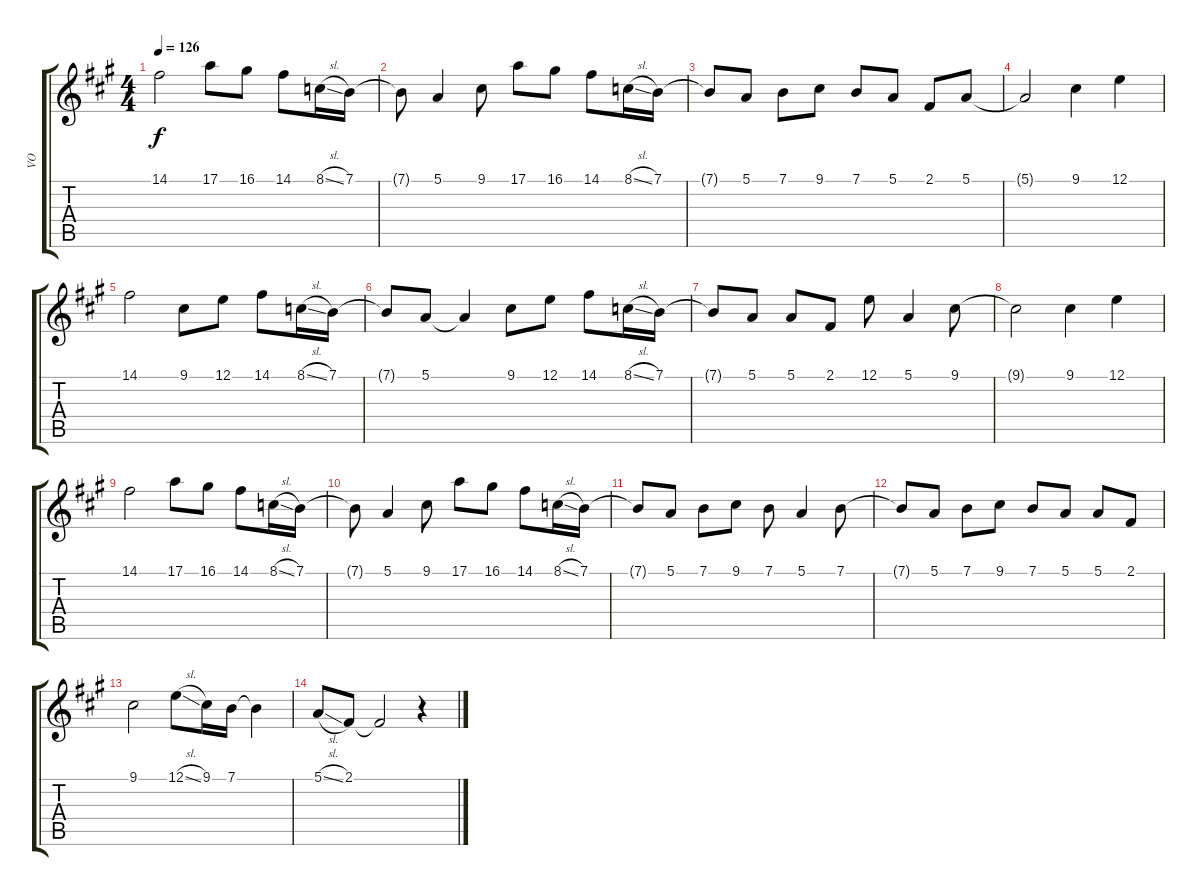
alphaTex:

\track ("VO" "VO") {instrument ocarina}
\staff {score tabs}
\tuning (E4 B3 G3 D3 A2 E2) {hide}
\ts (4 4)
\tempo 126
\clef g2
\ks f#minor
14.1.2{dy f} 17.1.8 16.1.8 14.1.8 8.1{sl}.16 7.1.16 |
7.1{t}.8 5.1.4 9.1.8 17.1.8 16.1.8 14.1.8 8.1{sl}.16 7.1.16 |
7.1{t}.8 5.1.8 7.1.8 9.1.8 7.1.8 5.1.8 2.1.8 5.1.8 |
5.1{t}.2 9.1.4 12.1.4 |
14.1.2 9.1.8 12.1.8 14.1.8 8.1{sl}.16 7.1.16 |
7.1{t}.8 5.1.8 5.1{t}.4 9.1.8 12.1.8 14.1.8 8.1{sl}.16 7.1.16 |
7.1{t}.8 5.1.8 5.1.8 2.1.8 12.1.8 5.1.4 9.1.8 |
9.1{t}.2 9.1.4 12.1.4 |
14.1.2 17.1.8 16.1.8 14.1.8 8.1{sl}.16 7.1.16 |
7.1{t}.8 5.1.4 9.1.8 17.1.8 16.1.8 14.1.8 8.1{sl}.16 7.1.16 |
7.1{t}.8 5.1.8 7.1.8 9.1.8 7.1.8 5.1.4 7.1.8 |
7.1{t}.8 5.1.8 7.1.8 9.1.8 7.1.8 5.1.8 5.1.8 2.1.8 |
9.1.2 12.1{sl}.8 9.1.16 7.1.16 7.1{t}.4 |
5.1{sl}.8 2.1.8 2.1{t}.2 r.4
